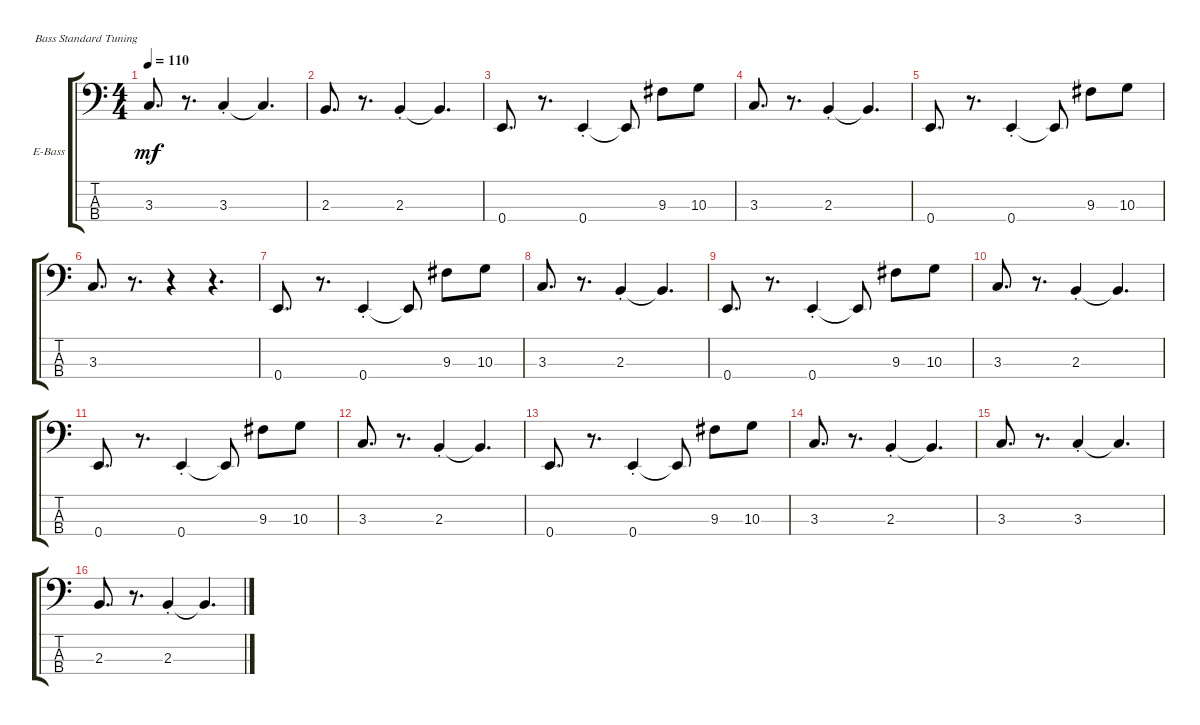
\defaultSystemsLayout 4
\bracketExtendMode groupsimilarinstruments
\firstSystemTrackNameOrientation horizontal
\otherSystemsTrackNameOrientation horizontal
\track ("Bass" "E-Bass") {instrument electricbassfinger}
\staff {score tabs}
\tuning (G2 D2 A1 E1)
\ts (4 4)
\tempo 110
\clef f4
\ks c
3.3.8{d dy mf} r.8{d} 3.3{st}.4 3.3{t}.4{d} |
2.3.8{d} r.8{d} 2.3{st}.4 2.3{t}.4{d} |
0.4.8{d} r.8{d} 0.4{st}.4 0.4{t}.8 9.3.8 10.3.8 |
3.3.8{d} r.8{d} 2.3{st}.4 2.3{t}.4{d} |
0.4.8{d} r.8{d} 0.4{st}.4 0.4{t}.8 9.3.8 10.3.8 |
3.3.8{d} r.8{d} r.4 r.4{d} |
0.4.8{d} r.8{d} 0.4{st}.4 0.4{t}.8 9.3.8 10.3.8 |
3.3.8{d} r.8{d} 2.3{st}.4 2.3{t}.4{d} |
0.4.8{d} r.8{d} 0.4{st}.4 0.4{t}.8 9.3.8 10.3.8 |
3.3.8{d} r.8{d} 2.3{st}.4 2.3{t}.4{d} |
0.4.8{d} r.8{d} 0.4{st}.4 0.4{t}.8 9.3.8 10.3.8 |
3.3.8{d} r.8{d} 2.3{st}.4 2.3{t}.4{d} |
0.4.8{d} r.8{d} 0.4{st}.4 0.4{t}.8 9.3.8 10.3.8 |
3.3.8{d} r.8{d} 2.3{st}.4 2.3{t}.4{d} |
3.3.8{d} r.8{d} 3.3{st}.4 3.3{t}.4{d} |
2.3.8{d} r.8{d} 2.3{st}.4 2.3{t}.4{d}
